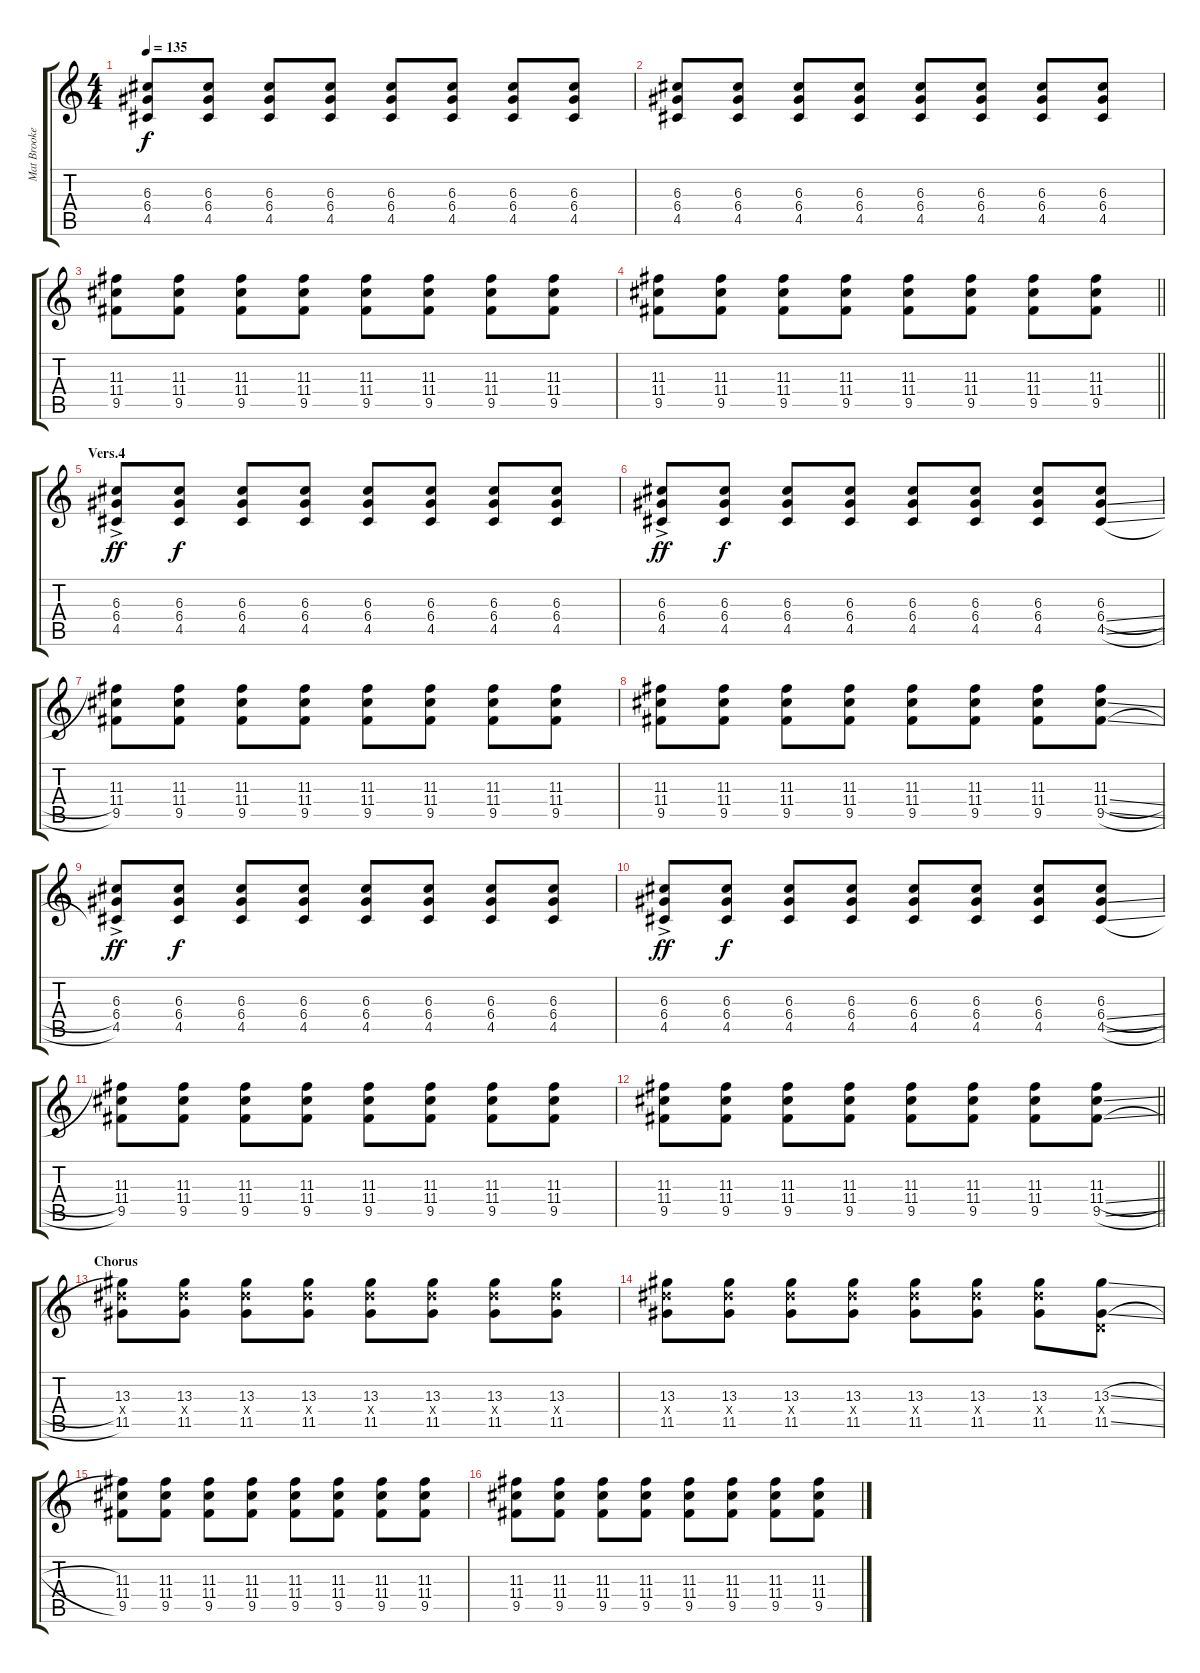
\track ("Mat Brooke (Guitar)" "Mat Brooke") {instrument overdrivenguitar}
\staff {score tabs}
\tuning (E4 B3 G3 D3 A2 E2) {hide}
\ts (4 4)
\tempo 135
\clef g2
\ks c
(6.3 6.4 4.5).8{dy f} (6.3 6.4 4.5).8 (6.3 6.4 4.5).8 (6.3 6.4 4.5).8 (6.3 6.4 4.5).8 (6.3 6.4 4.5).8 (6.3 6.4 4.5).8 (6.3 6.4 4.5).8 |
(6.3 6.4 4.5).8 (6.3 6.4 4.5).8 (6.3 6.4 4.5).8 (6.3 6.4 4.5).8 (6.3 6.4 4.5).8 (6.3 6.4 4.5).8 (6.3 6.4 4.5).8 (6.3 6.4 4.5).8 |
(11.3 11.4 9.5).8 (11.3 11.4 9.5).8 (11.3 11.4 9.5).8 (11.3 11.4 9.5).8 (11.3 11.4 9.5).8 (11.3 11.4 9.5).8 (11.3 11.4 9.5).8 (11.3 11.4 9.5).8 |
\barLineRight lightlight
(11.3 11.4 9.5).8 (11.3 11.4 9.5).8 (11.3 11.4 9.5).8 (11.3 11.4 9.5).8 (11.3 11.4 9.5).8 (11.3 11.4 9.5).8 (11.3 11.4 9.5).8 (11.3 11.4 9.5).8 |
\section ("" "Vers.4")
(6.3{ac} 6.4{ac} 4.5{ac}).8{dy ff} (6.3 6.4 4.5).8{dy f} (6.3 6.4 4.5).8 (6.3 6.4 4.5).8 (6.3 6.4 4.5).8 (6.3 6.4 4.5).8 (6.3 6.4 4.5).8 (6.3 6.4 4.5).8 |
(6.3{ac} 6.4{ac} 4.5{ac}).8{dy ff} (6.3 6.4 4.5).8{dy f} (6.3 6.4 4.5).8 (6.3 6.4 4.5).8 (6.3 6.4 4.5).8 (6.3 6.4 4.5).8 (6.3 6.4 4.5).8 (6.3 6.4{sl} 4.5{sl}).8 |
(11.3 11.4 9.5).8 (11.3 11.4 9.5).8 (11.3 11.4 9.5).8 (11.3 11.4 9.5).8 (11.3 11.4 9.5).8 (11.3 11.4 9.5).8 (11.3 11.4 9.5).8 (11.3 11.4 9.5).8 |
(11.3 11.4 9.5).8 (11.3 11.4 9.5).8 (11.3 11.4 9.5).8 (11.3 11.4 9.5).8 (11.3 11.4 9.5).8 (11.3 11.4 9.5).8 (11.3 11.4 9.5).8 (11.3 11.4{sl} 9.5{sl}).8 |
(6.3{ac} 6.4{ac} 4.5{ac}).8{dy ff} (6.3 6.4 4.5).8{dy f} (6.3 6.4 4.5).8 (6.3 6.4 4.5).8 (6.3 6.4 4.5).8 (6.3 6.4 4.5).8 (6.3 6.4 4.5).8 (6.3 6.4 4.5).8 |
(6.3{ac} 6.4{ac} 4.5{ac}).8{dy ff} (6.3 6.4 4.5).8{dy f} (6.3 6.4 4.5).8 (6.3 6.4 4.5).8 (6.3 6.4 4.5).8 (6.3 6.4 4.5).8 (6.3 6.4 4.5).8 (6.3 6.4{sl} 4.5{sl}).8 |
(11.3 11.4 9.5).8 (11.3 11.4 9.5).8 (11.3 11.4 9.5).8 (11.3 11.4 9.5).8 (11.3 11.4 9.5).8 (11.3 11.4 9.5).8 (11.3 11.4 9.5).8 (11.3 11.4 9.5).8 |
\barLineRight lightlight
(11.3 11.4 9.5).8 (11.3 11.4 9.5).8 (11.3 11.4 9.5).8 (11.3 11.4 9.5).8 (11.3 11.4 9.5).8 (11.3 11.4 9.5).8 (11.3 11.4 9.5).8 (11.3 11.4{sl} 9.5{sl}).8 |
\section ("" "Chorus")
(13.3 13.4{x} 11.5).8 (13.3 13.4{x} 11.5).8 (13.3 13.4{x} 11.5).8 (13.3 13.4{x} 11.5).8 (13.3 13.4{x} 11.5).8 (13.3 13.4{x} 11.5).8 (13.3 13.4{x} 11.5).8 (13.3 13.4{x} 11.5).8 |
(13.3 13.4{x} 11.5).8 (13.3 13.4{x} 11.5).8 (13.3 13.4{x} 11.5).8 (13.3 13.4{x} 11.5).8 (13.3 13.4{x} 11.5).8 (13.3 13.4{x} 11.5).8 (13.3 13.4{x} 11.5).8 (13.3{sl} 0.4{x} 11.5{sl}).8 |
(11.3 11.4 9.5).8 (11.3 11.4 9.5).8 (11.3 11.4 9.5).8 (11.3 11.4 9.5).8 (11.3 11.4 9.5).8 (11.3 11.4 9.5).8 (11.3 11.4 9.5).8 (11.3 11.4 9.5).8 |
(11.3 11.4 9.5).8 (11.3 11.4 9.5).8 (11.3 11.4 9.5).8 (11.3 11.4 9.5).8 (11.3 11.4 9.5).8 (11.3 11.4 9.5).8 (11.3 11.4 9.5).8 (11.3 11.4 9.5).8
